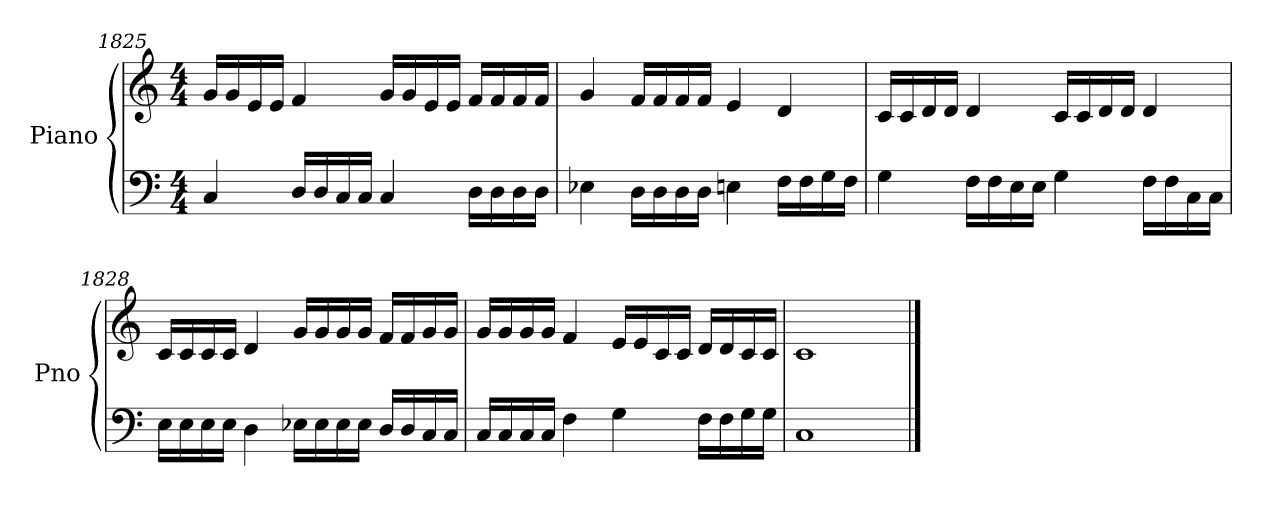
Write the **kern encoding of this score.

**kern	**kern
*part1	*part1
*staff2	*staff1
*I"Piano	*
*I'Pno	*
!!LO:PB:g=z
*clefF4	*clefG2
*k[]	*k[]
*M4/4	*M4/4
=1825	=1825
4C/	16g/LL
.	16g/
.	16e/
.	16e/JJ
16D/LL	4f/
16D/	.
16C/	.
16C/JJ	.
4C/	16g/LL
.	16g/
.	16e/
.	16e/JJ
16D\LL	16f/LL
16D\	16f/
16D\	16f/
16D\JJ	16f/JJ
=1826	=1826
4E-X\	4g/
16D\LL	16f/LL
16D\	16f/
16D\	16f/
16D\JJ	16f/JJ
4En\	4e/
16F\LL	4d/
16F\	.
16G\	.
16F\JJ	.
=1827	=1827
4G\	16c/LL
.	16c/
.	16d/
.	16d/JJ
16F\LL	4d/
16F\	.
16E\	.
16E\JJ	.
4G\	16c/LL
.	16c/
.	16d/
.	16d/JJ
16F\LL	4d/
16F\	.
16C\	.
16C\JJ	.
!!LO:LB:g=z
=1828	=1828
16E\LL	16c/LL
16E\	16c/
16E\	16c/
16E\JJ	16c/JJ
4D\	4d/
16E-X\LL	16g/LL
16E-\	16g/
16E-\	16g/
16E-\JJ	16g/JJ
16D/LL	16f/LL
16D/	16f/
16C/	16g/
16C/JJ	16g/JJ
=1829	=1829
16C/LL	16g/LL
16C/	16g/
16C/	16g/
16C/JJ	16g/JJ
4F\	4f/
4G\	16e/LL
.	16e/
.	16c/
.	16c/JJ
16F\LL	16d/LL
16F\	16d/
16G\	16c/
16G\JJ	16c/JJ
=1830	=1830
1C	1c
==	==
*-	*-
